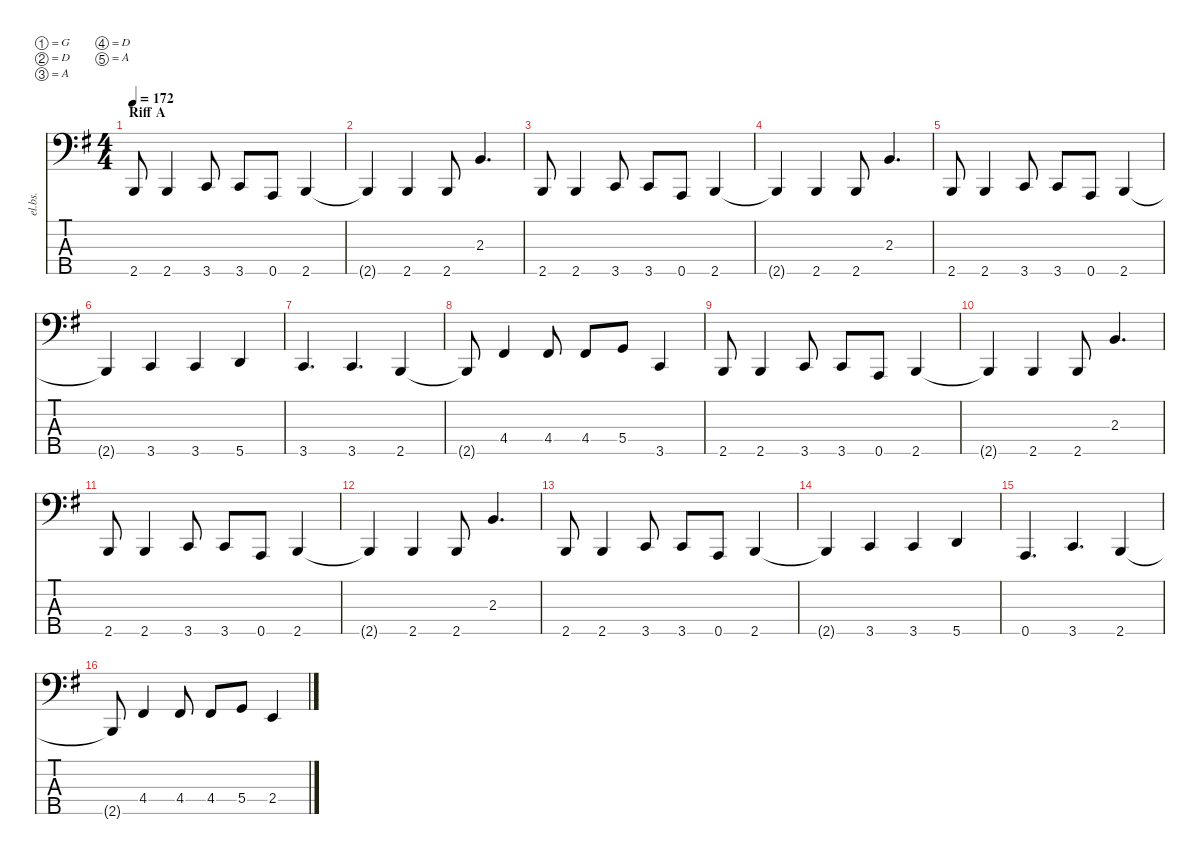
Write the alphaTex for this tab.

\defaultSystemsLayout 4
\hideDynamics
\bracketExtendMode nobrackets
\otherSystemsTrackNameOrientation horizontal
\track ("Toshiya" "el.bs.") {instrument electricbassfinger}
\staff {score tabs}
\tuning (G2 D2 A1 D1 A0)
\ts (4 4)
\beaming (8 2 2 2 2)
\section ("" "Riff A")
\tempo 172
\clef f4
\ks eminor
2.5{acc forcenatural}.8{dy mf instrument electricbassfinger} 2.5{acc forcenatural}.4 3.5{acc forcenatural}.8 3.5{acc forcenatural}.8 0.5{acc forcenatural}.8 2.5{acc forcenatural}.4 |
2.5{t acc forcenatural}.4 2.5{acc forcenatural}.4 2.5{acc forcenatural}.8 2.3{acc forcenatural}.4{d} |
2.5{acc forcenatural}.8 2.5{acc forcenatural}.4 3.5{acc forcenatural}.8 3.5{acc forcenatural}.8 0.5{acc forcenatural}.8 2.5{acc forcenatural}.4 |
2.5{t acc forcenatural}.4 2.5{acc forcenatural}.4 2.5{acc forcenatural}.8 2.3{acc forcenatural}.4{d} |
2.5{acc forcenatural}.8 2.5{acc forcenatural}.4 3.5{acc forcenatural}.8 3.5{acc forcenatural}.8 0.5{acc forcenatural}.8 2.5{acc forcenatural}.4 |
2.5{t acc forcenatural}.4 3.5{acc forcenatural}.4 3.5{acc forcenatural}.4 5.5{acc forcenatural}.4 |
3.5{acc forcenatural}.4{d} 3.5{acc forcenatural}.4{d} 2.5{acc forcenatural}.4 |
2.5{t acc forcenatural}.8 4.4{acc #}.4 4.4{acc #}.8 4.4{acc #}.8 5.4{acc forcenatural}.8 3.5{acc forcenatural}.4 |
2.5{acc forcenatural}.8 2.5{acc forcenatural}.4 3.5{acc forcenatural}.8 3.5{acc forcenatural}.8 0.5{acc forcenatural}.8 2.5{acc forcenatural}.4 |
2.5{t acc forcenatural}.4 2.5{acc forcenatural}.4 2.5{acc forcenatural}.8 2.3{acc forcenatural}.4{d} |
2.5{acc forcenatural}.8 2.5{acc forcenatural}.4 3.5{acc forcenatural}.8 3.5{acc forcenatural}.8 0.5{acc forcenatural}.8 2.5{acc forcenatural}.4 |
2.5{t acc forcenatural}.4 2.5{acc forcenatural}.4 2.5{acc forcenatural}.8 2.3{acc forcenatural}.4{d} |
2.5{acc forcenatural}.8 2.5{acc forcenatural}.4 3.5{acc forcenatural}.8 3.5{acc forcenatural}.8 0.5{acc forcenatural}.8 2.5{acc forcenatural}.4 |
2.5{t acc forcenatural}.4 3.5{acc forcenatural}.4 3.5{acc forcenatural}.4 5.5{acc forcenatural}.4 |
0.5{acc forcenatural}.4{d} 3.5{acc forcenatural}.4{d} 2.5{acc forcenatural}.4 |
2.5{t acc forcenatural}.8 4.4{acc #}.4 4.4{acc #}.8 4.4{acc #}.8 5.4{acc forcenatural}.8 2.4{acc forcenatural}.4
